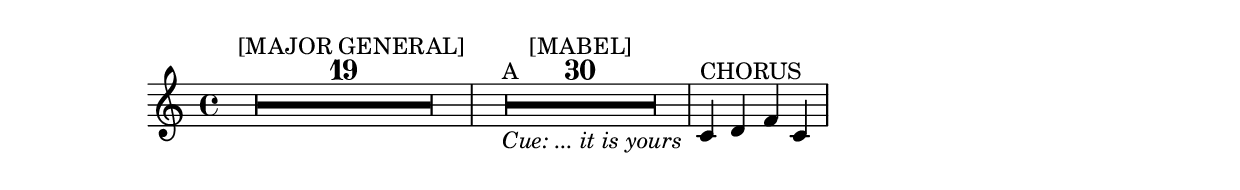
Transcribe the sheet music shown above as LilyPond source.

%% DO NOT EDIT this file manually; it is automatically
%% generated from LSR http://lsr.dsi.unimi.it
%% Make any changes in LSR itself, or in Documentation/snippets/new/ ,
%% and then run scripts/auxiliar/makelsr.py
%%
%% This file is in the public domain.
\version "2.14.2"

\header {
  lsrtags = "rhythms, text"

  texidoc = "
Markups attached to a multi-measure rest will be centered above or
below it.  Long markups attached to multi-measure rests do not cause
the measure to expand.  To expand a multi-measure rest to fit the
markup, use a spacer rest with an attached markup before the
multi-measure rest.

Note that the spacer rest causes a bar line to be inserted.  Text
attached to a spacer rest in this way is left-aligned to the position
where the note would be placed in the measure, but if the measure
length is determined by the length of the text, the text will appear to
be centered.

"
  doctitle = "Multi-measure rest markup"
} % begin verbatim


\relative c' {
  \compressFullBarRests
  \textLengthOn
  s1*0^\markup { [MAJOR GENERAL] }
  R1*19
  s1*0_\markup { \italic { Cue: ... it is yours } }
  s1*0^\markup { A }
  R1*30^\markup { [MABEL] }
  \textLengthOff
  c4^\markup { CHORUS } d f c
}
